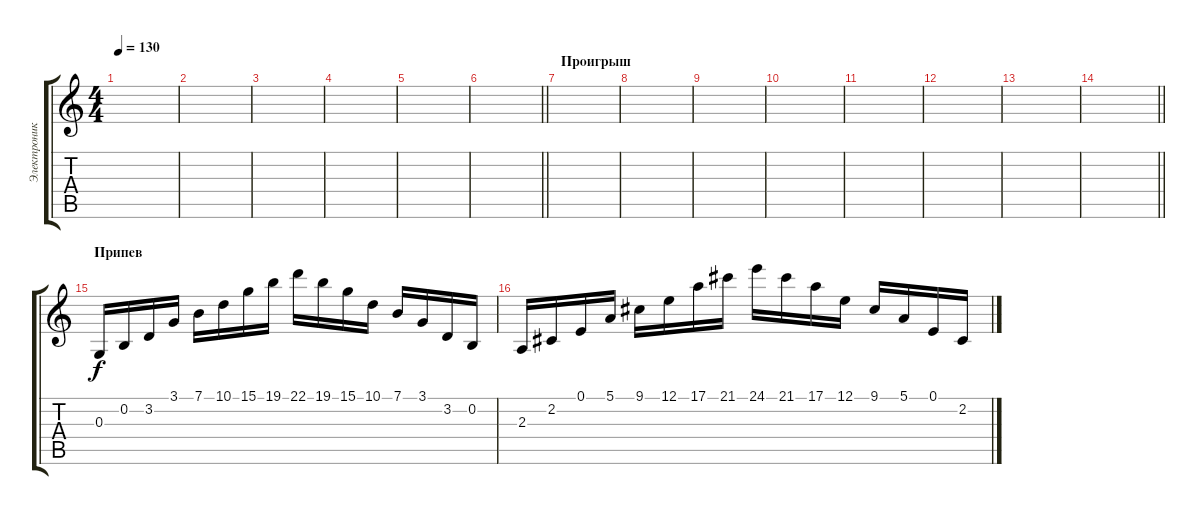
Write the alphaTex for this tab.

\track ("Электроника" "Электроник") {instrument harpsichord}
\staff {score tabs}
\tuning (E4 B3 G3 D3 A2 E2) {hide}
\ts (4 4)
\tempo 130
\clef g2
\ks c
|
|
|
|
|
\barLineRight lightlight
|
\section ("" "Проигрыш")
|
|
|
|
|
|
|
\barLineRight lightlight
|
\section ("" "Припев")
0.3.16{balance 0} 0.2.16 3.2.16 3.1.16 7.1.16 10.1.16 15.1.16 19.1.16 22.1.16 19.1.16 15.1.16 10.1.16 7.1.16 3.1.16 3.2.16 0.2.16 |
2.3.16 2.2.16 0.1.16 5.1.16 9.1.16 12.1.16 17.1.16 21.1.16 24.1.16 21.1.16 17.1.16 12.1.16 9.1.16 5.1.16 0.1.16 2.2.16
